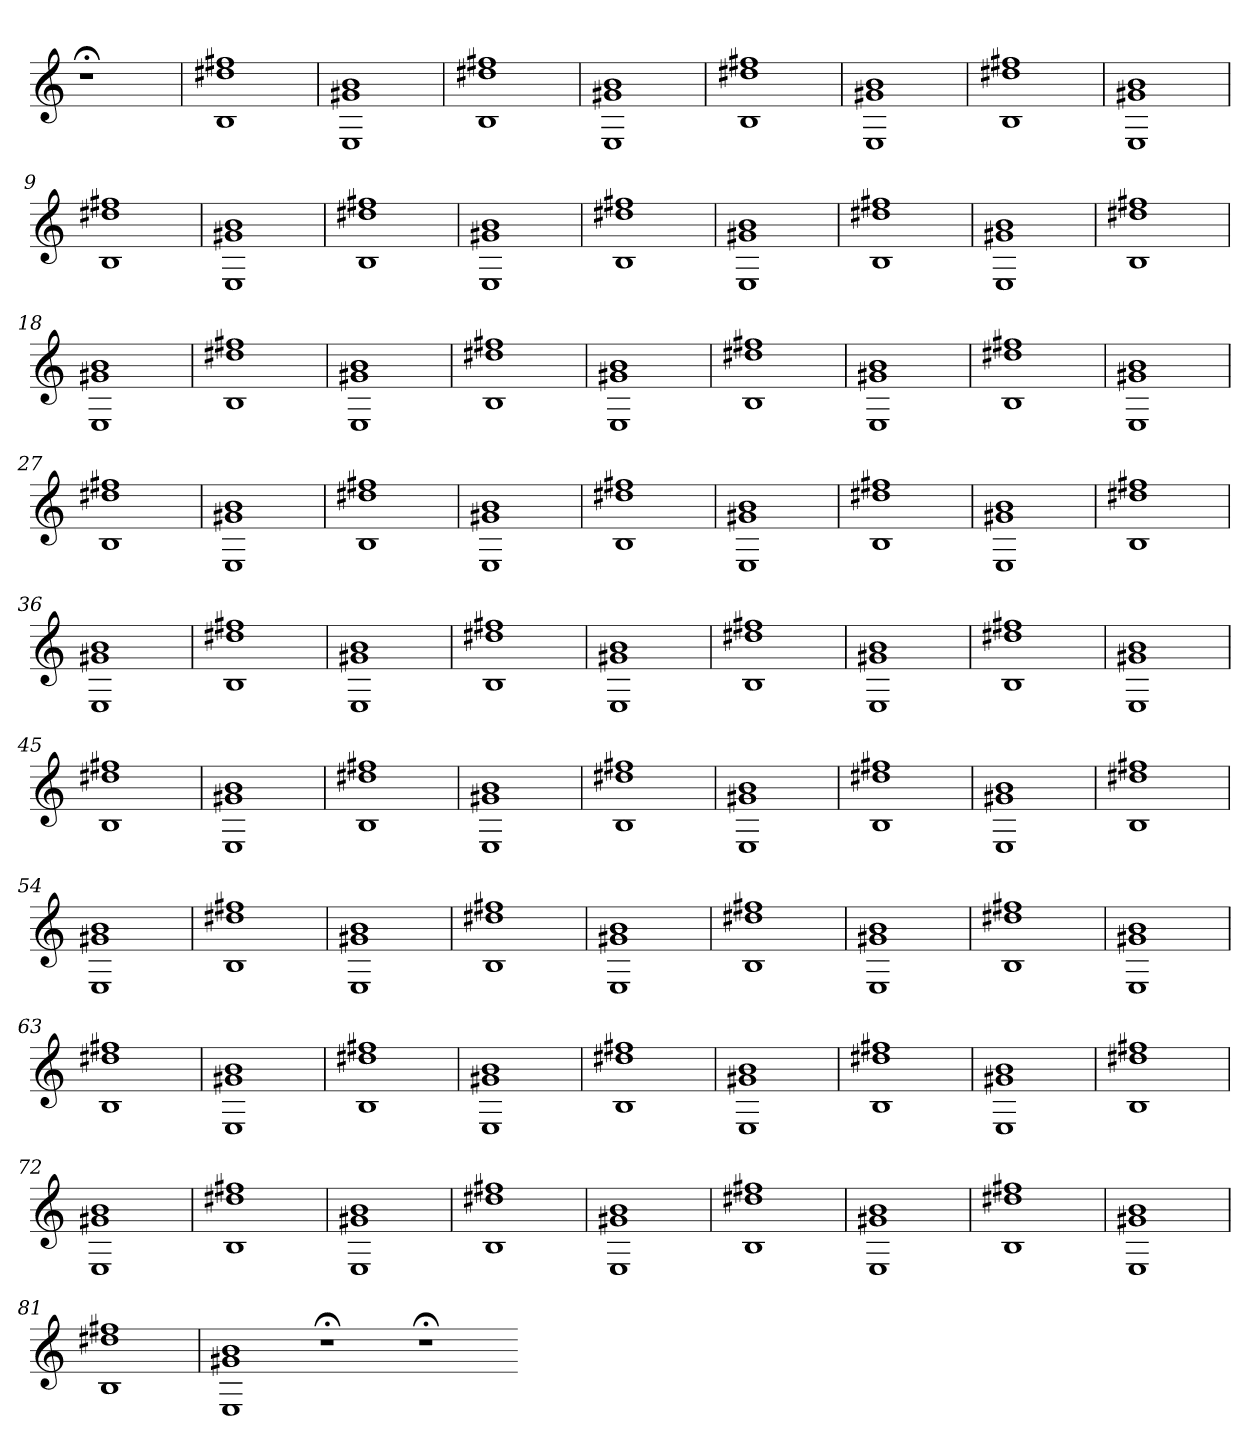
**kern
*part1
*staff1
=
1r;<
=1
1B 1dd#X 1ff#X
=2
1E 1g#X 1b
=3
1B 1dd#X 1ff#X
=4
1E 1g#X 1b
=5
1B 1dd#X 1ff#X
=6
1E 1g#X 1b
=7
1B 1dd#X 1ff#X
=8
1E 1g#X 1b
=9
1B 1dd#X 1ff#X
=10
1E 1g#X 1b
=11
1B 1dd#X 1ff#X
=12
1E 1g#X 1b
=13
1B 1dd#X 1ff#X
=14
1E 1g#X 1b
=15
1B 1dd#X 1ff#X
=16
1E 1g#X 1b
=17
1B 1dd#X 1ff#X
=18
1E 1g#X 1b
=19
1B 1dd#X 1ff#X
=20
1E 1g#X 1b
=21
1B 1dd#X 1ff#X
=22
1E 1g#X 1b
=23
1B 1dd#X 1ff#X
=24
1E 1g#X 1b
=25
1B 1dd#X 1ff#X
=26
1E 1g#X 1b
=27
1B 1dd#X 1ff#X
=28
1E 1g#X 1b
=29
1B 1dd#X 1ff#X
=30
1E 1g#X 1b
=31
1B 1dd#X 1ff#X
=32
1E 1g#X 1b
=33
1B 1dd#X 1ff#X
=34
1E 1g#X 1b
=35
1B 1dd#X 1ff#X
=36
1E 1g#X 1b
=37
1B 1dd#X 1ff#X
=38
1E 1g#X 1b
=39
1B 1dd#X 1ff#X
=40
1E 1g#X 1b
=41
1B 1dd#X 1ff#X
=42
1E 1g#X 1b
=43
1B 1dd#X 1ff#X
=44
1E 1g#X 1b
=45
1B 1dd#X 1ff#X
=46
1E 1g#X 1b
=47
1B 1dd#X 1ff#X
=48
1E 1g#X 1b
=49
1B 1dd#X 1ff#X
=50
1E 1g#X 1b
=51
1B 1dd#X 1ff#X
=52
1E 1g#X 1b
=53
1B 1dd#X 1ff#X
=54
1E 1g#X 1b
=55
1B 1dd#X 1ff#X
=56
1E 1g#X 1b
=57
1B 1dd#X 1ff#X
=58
1E 1g#X 1b
=59
1B 1dd#X 1ff#X
=60
1E 1g#X 1b
=61
1B 1dd#X 1ff#X
=62
1E 1g#X 1b
=63
1B 1dd#X 1ff#X
=64
1E 1g#X 1b
=65
1B 1dd#X 1ff#X
=66
1E 1g#X 1b
=67
1B 1dd#X 1ff#X
=68
1E 1g#X 1b
=69
1B 1dd#X 1ff#X
=70
1E 1g#X 1b
=71
1B 1dd#X 1ff#X
=72
1E 1g#X 1b
=73
1B 1dd#X 1ff#X
=74
1E 1g#X 1b
=75
1B 1dd#X 1ff#X
=76
1E 1g#X 1b
=77
1B 1dd#X 1ff#X
=78
1E 1g#X 1b
=79
1B 1dd#X 1ff#X
=80
1E 1g#X 1b
=81
1B 1dd#X 1ff#X
=82
1E 1g#X 1b
1r;<
1r;<
=-
*-
